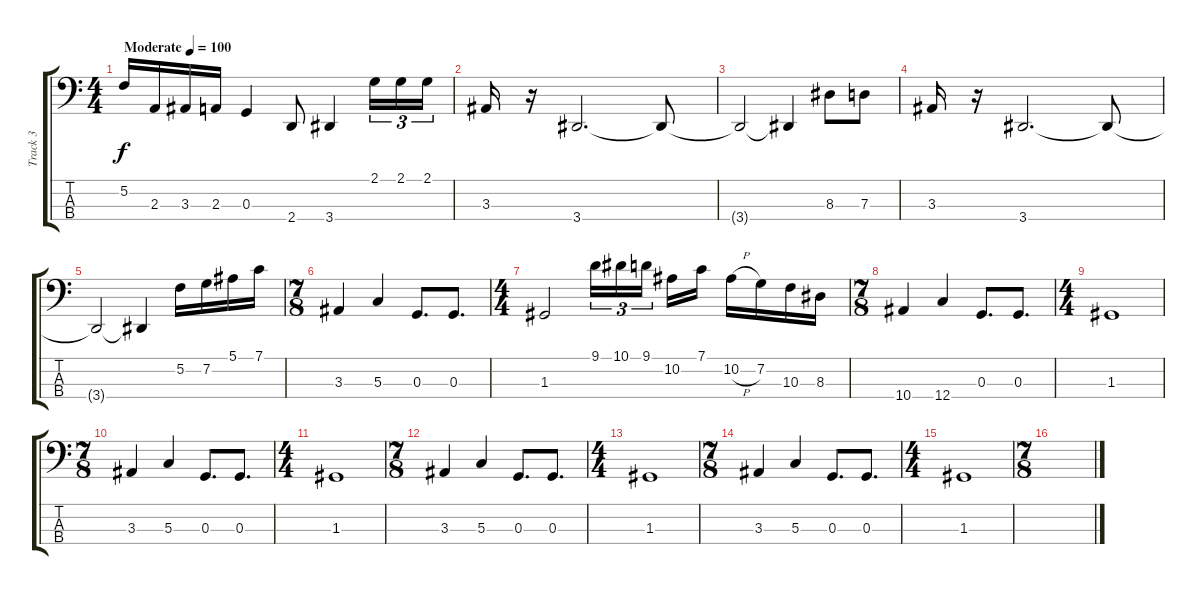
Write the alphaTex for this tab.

\track ("Track 3" "Track 3") {instrument electricbassfinger}
\staff {score tabs}
\tuning (F2 C2 G1 C1) {hide}
\ts (4 4)
\tempo (100 "Moderate")
\clef f4
\ks c
5.2.16{dy f instrument electricbassfinger} 2.3.16 3.3.16 2.3.16 0.3.4 2.4.8 3.4.4 2.1.16{tu (3 2)} 2.1.16{tu (3 2)} 2.1.16{tu (3 2)} |
3.3.16 r.16 3.4.2{d} 3.4{t}.8 |
3.4{t}.2 3.4{t}.4 8.3.8 7.3.8 |
3.3.16 r.16 3.4.2{d} 3.4{t}.8 |
3.4{t}.2 3.4{t}.4 5.2.16 7.2.16 5.1.16 7.1.16 |
\ts (7 8)
3.3.4 5.3.4 0.3.8{d} 0.3.8{d} |
\ts (4 4)
1.3.2 9.1.16{tu (3 2)} 10.1.16{tu (3 2)} 9.1.16{tu (3 2) beam splitsecondary} 10.2.16 7.1.16 10.2{h}.16 7.2.16 10.3.16 8.3.16 |
\ts (7 8)
10.4.4 12.4.4 0.3.8{d} 0.3.8{d} |
\ts (4 4)
1.3.1 |
\ts (7 8)
3.3.4 5.3.4 0.3.8{d} 0.3.8{d} |
\ts (4 4)
1.3.1 |
\ts (7 8)
3.3.4 5.3.4 0.3.8{d} 0.3.8{d} |
\ts (4 4)
1.3.1 |
\ts (7 8)
3.3.4 5.3.4 0.3.8{d} 0.3.8{d} |
\ts (4 4)
1.3.1 |
\ts (7 8)
